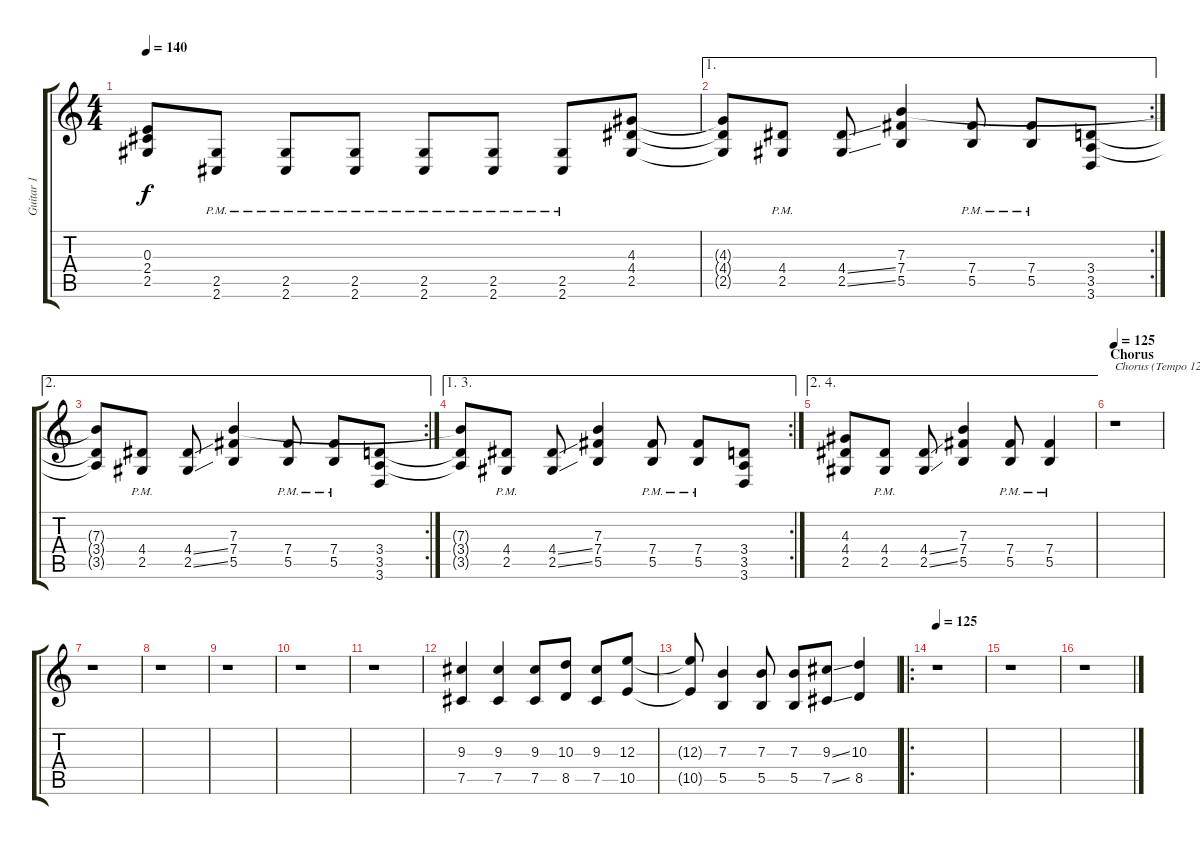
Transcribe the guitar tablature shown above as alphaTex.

\track ("Guitar 1" "Guitar 1") {instrument distortionguitar}
\staff {score tabs}
\tuning (Db4 Ab3 E3 B2 Gb2 B1) {hide}
\ts (4 4)
\tempo 140
\clef g2
\ks c
(0.3 2.4{t} 2.5{t}).8{dy f} (2.5{pm} 2.6{pm}).8 (2.5{pm} 2.6{pm}).8 (2.5{pm} 2.6{pm}).8 (2.5{pm} 2.6{pm}).8 (2.5{pm} 2.6{pm}).8 (2.5{pm} 2.6{pm}).8 (4.3 4.4 2.5).8 |
\ae 1
\rc 2
(4.3{t} 4.4{t} 2.5{t}).8 (4.4{pm} 2.5{pm}).8 (4.4{ss} 2.5{ss}).8 (7.3 7.4 5.5).4 (7.4{pm} 5.5{pm}).8 (7.4{pm} 5.5{pm}).8 (3.4 3.5 3.6).8 |
\ae 2
\rc 2
(7.3{t} 3.4{t} 3.5{t}).8 (4.4{pm} 2.5{pm}).8 (4.4{ss} 2.5{ss}).8 (7.3 7.4 5.5).4 (7.4{pm} 5.5{pm}).8 (7.4{pm} 5.5{pm}).8 (3.4 3.5 3.6).8 |
\ae (1 3)
\rc 2
(7.3{t} 3.4{t} 3.5{t}).8 (4.4{pm} 2.5{pm}).8 (4.4{ss} 2.5{ss}).8 (7.3 7.4 5.5).4 (7.4{pm} 5.5{pm}).8 (7.4{pm} 5.5{pm}).8 (3.4 3.5 3.6).8 |
\ae (2 4)
(4.3 4.4 2.5).8 (4.4{pm} 2.5{pm}).8 (4.4{ss} 2.5{ss}).8 (7.3 7.4 5.5).4 (7.4{pm} 5.5{pm}).8 (7.4{pm} 5.5{pm}).4 |
\section ("" "Chorus")
\tempo 125
r.1{txt "Chorus (Tempo 125)"} |
r.1 |
r.1 |
r.1 |
r.1 |
r.1 |
(9.3 7.5).4 (9.3 7.5).4 (9.3 7.5).8 (10.3 8.5).8 (9.3 7.5).8 (12.3 10.5).8 |
(12.3{t} 10.5{t}).8 (7.3 5.5).4 (7.3 5.5).8 (7.3 5.5).8 (9.3{ss} 7.5{ss}).8 (10.3 8.5).4 |
\ro
\tempo 125
r.1 |
r.1 |
r.1
